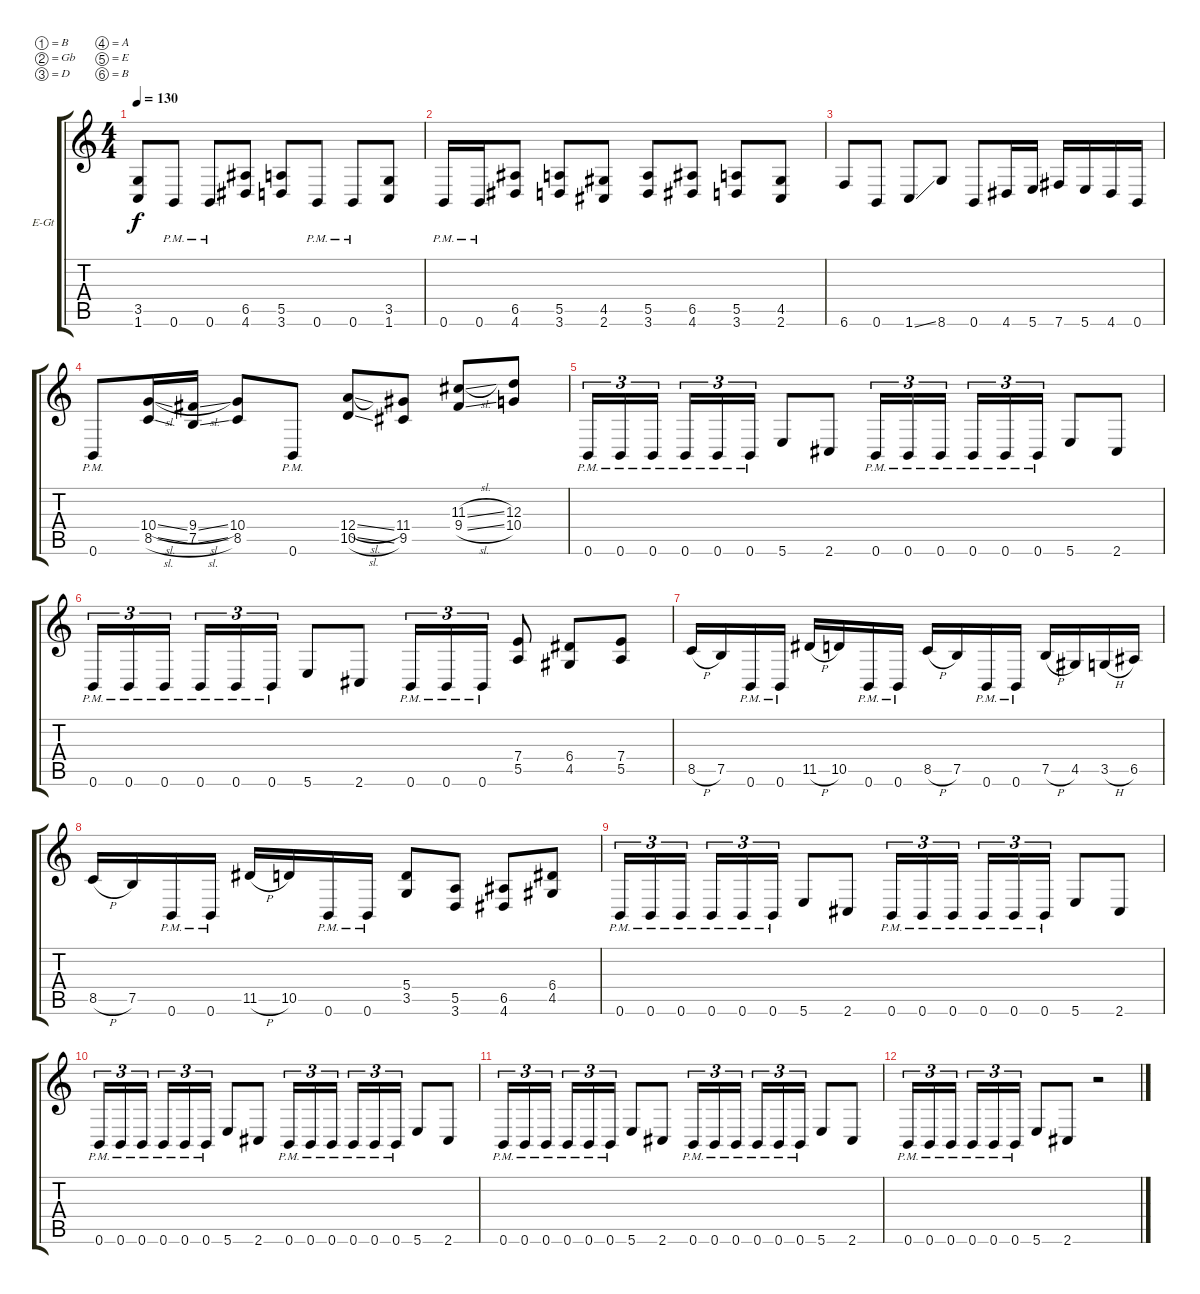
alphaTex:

\defaultSystemsLayout 4
\bracketExtendMode groupsimilarinstruments
\firstSystemTrackNameOrientation horizontal
\otherSystemsTrackNameOrientation horizontal
\track ("Electric Guitar" "E-Gt") {instrument distortionguitar}
\staff {score tabs}
\tuning (B3 Gb3 D3 A2 E2 B1)
\ts (4 4)
\tempo 130
\clef g2
\ks c
(1.6 3.5).8{dy f} 0.6{pm}.8 0.6{pm}.8 (4.6 6.5).8 (3.6 5.5).8 0.6{pm}.8 0.6{pm}.8 (3.5 1.6).8 |
0.6{pm}.16 0.6{pm}.16 (4.6 6.5).8 (3.6 5.5).8 (2.6 4.5).8 (3.6 5.5).8 (4.6 6.5).8 (3.6 5.5).8 (4.5 2.6).8 |
6.6.8 0.6.8 1.6{ss}.8 8.6.8 0.6.8 4.6.16 5.6.16 7.6.16 5.6.16 4.6.16 0.6.16 |
0.6{pm}.8 (8.5{sl} 10.4{sl}).16 (7.5{sl} 9.4{sl}).16 (8.5 10.4).8 0.6{pm}.8 (10.5{sl} 12.4{sl}).8 (9.5 11.4).8 (9.4{sl} 11.3{sl}).8 (12.3 10.4).8 |
0.6{pm}.16{tu (3 2)} 0.6{pm}.16{tu (3 2)} 0.6{pm}.16{tu (3 2)} 0.6{pm}.16{tu (3 2)} 0.6{pm}.16{tu (3 2)} 0.6{pm}.16{tu (3 2)} 5.6.8 2.6.8 0.6{pm}.16{tu (3 2)} 0.6{pm}.16{tu (3 2)} 0.6{pm}.16{tu (3 2)} 0.6{pm}.16{tu (3 2)} 0.6{pm}.16{tu (3 2)} 0.6{pm}.16{tu (3 2)} 5.6.8 2.6.8 |
0.6{pm}.16{tu (3 2)} 0.6{pm}.16{tu (3 2)} 0.6{pm}.16{tu (3 2)} 0.6{pm}.16{tu (3 2)} 0.6{pm}.16{tu (3 2)} 0.6{pm}.16{tu (3 2)} 5.6.8 2.6.8 0.6{pm}.16{tu (3 2)} 0.6{pm}.16{tu (3 2)} 0.6{pm}.16{tu (3 2)} (5.5 7.4).8 (4.5 6.4).8 (5.5 7.4).8 |
8.5{h}.16 7.5.16 0.6{pm}.16 0.6{pm}.16 11.5{h}.16 10.5.16 0.6{pm}.16 0.6{pm}.16 8.5{h}.16 7.5.16 0.6{pm}.16 0.6{pm}.16 7.5{h}.16 4.5.16 3.5{h}.16 6.5.16 |
8.5{h}.16 7.5.16 0.6{pm}.16 0.6{pm}.16 11.5{h}.16 10.5.16 0.6{pm}.16 0.6{pm}.16 (3.5 5.4).8 (3.6 5.5).8 (4.6 6.5).8 (4.5 6.4).8 |
0.6{pm}.16{tu (3 2)} 0.6{pm}.16{tu (3 2)} 0.6{pm}.16{tu (3 2)} 0.6{pm}.16{tu (3 2)} 0.6{pm}.16{tu (3 2)} 0.6{pm}.16{tu (3 2)} 5.6.8 2.6.8 0.6{pm}.16{tu (3 2)} 0.6{pm}.16{tu (3 2)} 0.6{pm}.16{tu (3 2)} 0.6{pm}.16{tu (3 2)} 0.6{pm}.16{tu (3 2)} 0.6{pm}.16{tu (3 2)} 5.6.8 2.6.8 |
0.6{pm}.16{tu (3 2)} 0.6{pm}.16{tu (3 2)} 0.6{pm}.16{tu (3 2)} 0.6{pm}.16{tu (3 2)} 0.6{pm}.16{tu (3 2)} 0.6{pm}.16{tu (3 2)} 5.6.8 2.6.8 0.6{pm}.16{tu (3 2)} 0.6{pm}.16{tu (3 2)} 0.6{pm}.16{tu (3 2)} 0.6{pm}.16{tu (3 2)} 0.6{pm}.16{tu (3 2)} 0.6{pm}.16{tu (3 2)} 5.6.8 2.6.8 |
0.6{pm}.16{tu (3 2)} 0.6{pm}.16{tu (3 2)} 0.6{pm}.16{tu (3 2)} 0.6{pm}.16{tu (3 2)} 0.6{pm}.16{tu (3 2)} 0.6{pm}.16{tu (3 2)} 5.6.8 2.6.8 0.6{pm}.16{tu (3 2)} 0.6{pm}.16{tu (3 2)} 0.6{pm}.16{tu (3 2)} 0.6{pm}.16{tu (3 2)} 0.6{pm}.16{tu (3 2)} 0.6{pm}.16{tu (3 2)} 5.6.8 2.6.8 |
0.6{pm}.16{tu (3 2)} 0.6{pm}.16{tu (3 2)} 0.6{pm}.16{tu (3 2)} 0.6{pm}.16{tu (3 2)} 0.6{pm}.16{tu (3 2)} 0.6{pm}.16{tu (3 2)} 5.6.8 2.6.8 r.2
